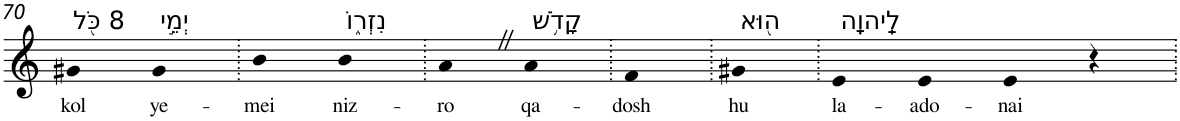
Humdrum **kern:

**kern	**text
*part1	*part1
*staff1	*staff1
*I"Piano	*
*I'Pno	*
!!LO:PB:g=z
*clefG2	*
*k[]	*
=70	=70
!LO:TX:a:t=8 כֹּ֖ל	!
!	!LO:LY:b
4g#X	kol
!LO:TX:a:t=יְמֵ֣י	!
!	!LO:LY:b
4g#	ye-
=71.	=71.
!	!LO:LY:b
4b	-mei
!LO:TX:a:t=נִזְר֑וֹ	!
!	!LO:LY:b
4b	niz-
=72.	=72.
!	!LO:LY:b
4aZ	-ro
!LO:TX:a:t=קָדֹ֥שׁ	!
!	!LO:LY:b
4a	qa-
=73.	=73.
!	!LO:LY:b
4f	-dosh
=74.	=74.
!LO:TX:a:t=ה֖וּא	!
!	!LO:LY:b
4g#X	hu
=75.	=75.
!LO:TX:a:t=לַֽיהוָֽה	!
!	!LO:LY:b
4e	la-
!	!LO:LY:b
4e	-ado-
!	!LO:LY:b
4e	-nai
4r	.
=.	=.
*-	*-
